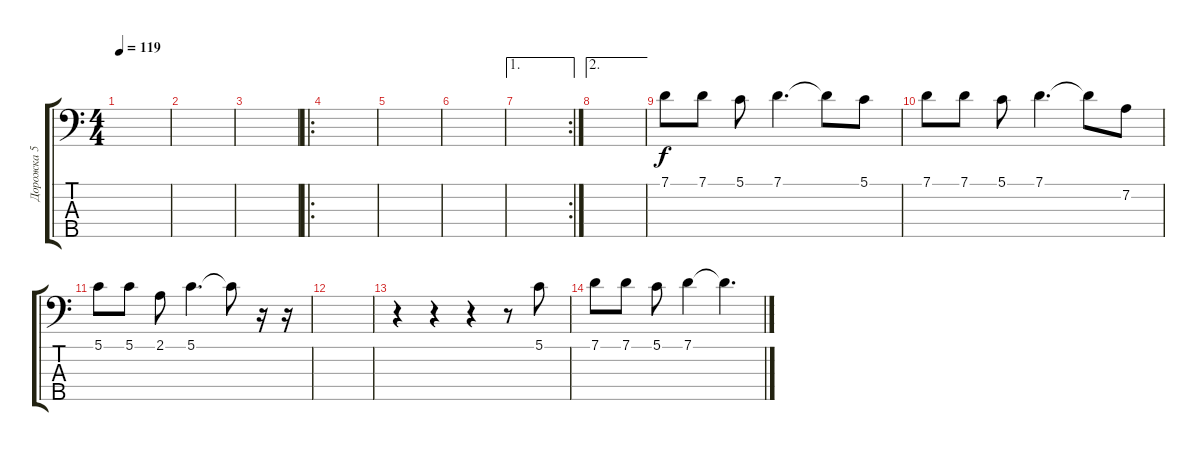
\track ("Дорожка 5" "Дорожка 5") {instrument electricguitarclean}
\staff {score tabs}
\tuning (G2 D2 A1 E1 B0) {hide}
\ts (4 4)
\tempo 119
\clef f4
\ks c
|
|
|
\ro
|
|
|
\ae 1
\rc 2
|
\ae 2
|
7.1.8 7.1.8 5.1.8 7.1.4{d} 7.1{t}.8 5.1.8 |
7.1.8 7.1.8 5.1.8 7.1.4{d} 7.1{t}.8 7.2.8 |
5.1.8 5.1.8 2.1.8 5.1.4{d} 5.1{t}.8 r.16 r.16 |
|
r.4 r.4 r.4 r.8 5.1.8 |
7.1.8 7.1.8 5.1.8 7.1.4 7.1{t}.4{d}
